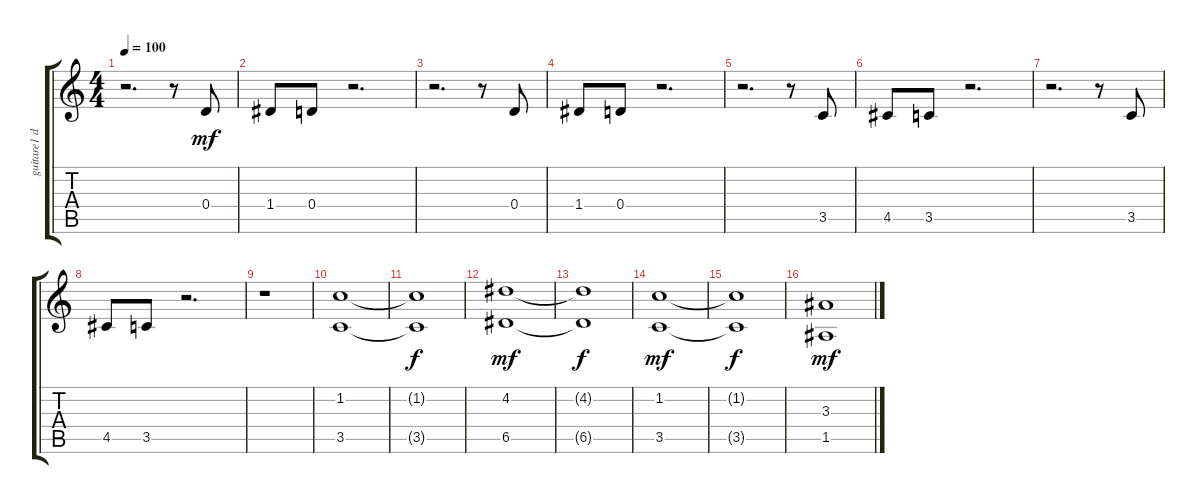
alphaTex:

\track ("guitare1 disto" "guitare1 d") {instrument distortionguitar}
\staff {score tabs}
\tuning (E4 B3 G3 D3 A2 E2) {hide}
\ts (4 4)
\tempo 100
\clef g2
\ks c
r.2{d dy mf} r.8 0.4.8 |
1.4.8 0.4.8 r.2{d} |
r.2{d} r.8 0.4.8 |
1.4.8 0.4.8 r.2{d} |
r.2{d} r.8 3.5.8 |
4.5.8 3.5.8 r.2{d} |
r.2{d} r.8 3.5.8 |
4.5.8 3.5.8 r.2{d} |
r.1 |
(1.2 3.5).1 |
(1.2{t} 3.5{t}).1{dy f} |
(4.2 6.5).1{dy mf} |
(4.2{t} 6.5{t}).1{dy f} |
(1.2 3.5).1{dy mf} |
(1.2{t} 3.5{t}).1{dy f} |
(3.3 1.5).1{dy mf}
